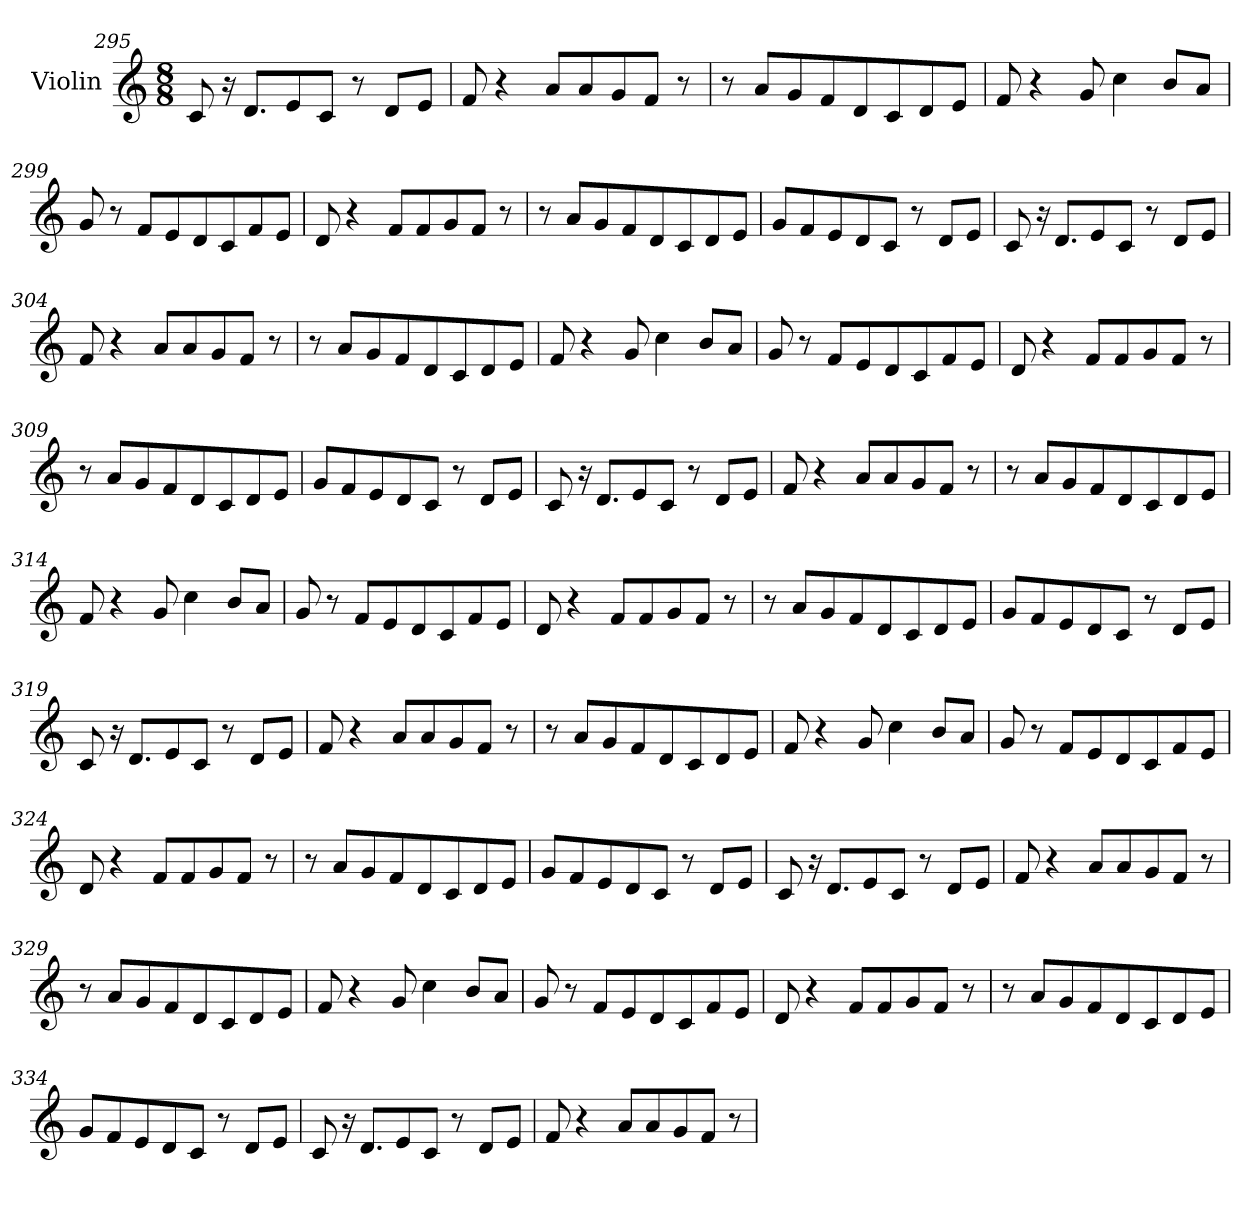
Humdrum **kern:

**kern
*part1
*staff1
*I"Violin
!!LO:PB:g=z
*clefG2
*k[]
*C:
*M8/8
=295
8c/
16r
8.d/L
8e/
8c/J
8r
8d/L
8e/J
=296
8f/
4r
8a/L
8a/
8g/
8f/J
8r
=297
8r
8a/L
8g/
8f/
8d/
8c/
8d/
8e/J
!!LO:PB:g=z
=298
8f/
4r
8g/
4cc\
8b/L
8a/J
!!LO:PB:g=z
=299
8g/
8r
8f/L
8e/
8d/
8c/
8f/
8e/J
=300
8d/
4r
8f/L
8f/
8g/
8f/J
8r
=301
8r
8a/L
8g/
8f/
8d/
8c/
8d/
8e/J
!!LO:PB:g=z
=302
8g/L
8f/
8e/
8d/
8c/J
8r
8d/L
8e/J
!!LO:PB:g=z
=303
8c/
16r
8.d/L
8e/
8c/J
8r
8d/L
8e/J
=304
8f/
4r
8a/L
8a/
8g/
8f/J
8r
=305
8r
8a/L
8g/
8f/
8d/
8c/
8d/
8e/J
!!LO:PB:g=z
=306
8f/
4r
8g/
4cc\
8b/L
8a/J
!!LO:PB:g=z
=307
8g/
8r
8f/L
8e/
8d/
8c/
8f/
8e/J
=308
8d/
4r
8f/L
8f/
8g/
8f/J
8r
=309
8r
8a/L
8g/
8f/
8d/
8c/
8d/
8e/J
!!LO:PB:g=z
=310
8g/L
8f/
8e/
8d/
8c/J
8r
8d/L
8e/J
!!LO:PB:g=z
=311
8c/
16r
8.d/L
8e/
8c/J
8r
8d/L
8e/J
=312
8f/
4r
8a/L
8a/
8g/
8f/J
8r
=313
8r
8a/L
8g/
8f/
8d/
8c/
8d/
8e/J
!!LO:PB:g=z
=314
8f/
4r
8g/
4cc\
8b/L
8a/J
!!LO:PB:g=z
=315
8g/
8r
8f/L
8e/
8d/
8c/
8f/
8e/J
=316
8d/
4r
8f/L
8f/
8g/
8f/J
8r
=317
8r
8a/L
8g/
8f/
8d/
8c/
8d/
8e/J
!!LO:PB:g=z
=318
8g/L
8f/
8e/
8d/
8c/J
8r
8d/L
8e/J
!!LO:PB:g=z
=319
8c/
16r
8.d/L
8e/
8c/J
8r
8d/L
8e/J
=320
8f/
4r
8a/L
8a/
8g/
8f/J
8r
=321
8r
8a/L
8g/
8f/
8d/
8c/
8d/
8e/J
!!LO:PB:g=z
=322
8f/
4r
8g/
4cc\
8b/L
8a/J
=323
8g/
8r
8f/L
8e/
8d/
8c/
8f/
8e/J
=324
8d/
4r
8f/L
8f/
8g/
8f/J
8r
!!LO:PB:g=z
=325
8r
8a/L
8g/
8f/
8d/
8c/
8d/
8e/J
=326
8g/L
8f/
8e/
8d/
8c/J
8r
8d/L
8e/J
!!LO:PB:g=z
=327
8c/
16r
8.d/L
8e/
8c/J
8r
8d/L
8e/J
=328
8f/
4r
8a/L
8a/
8g/
8f/J
8r
!!LO:PB:g=z
=329
8r
8a/L
8g/
8f/
8d/
8c/
8d/
8e/J
=330
8f/
4r
8g/
4cc\
8b/L
8a/J
!!LO:PB:g=z
=331
8g/
8r
8f/L
8e/
8d/
8c/
8f/
8e/J
=332
8d/
4r
8f/L
8f/
8g/
8f/J
8r
!!LO:PB:g=z
=333
8r
8a/L
8g/
8f/
8d/
8c/
8d/
8e/J
=334
8g/L
8f/
8e/
8d/
8c/J
8r
8d/L
8e/J
!!LO:PB:g=z
=335
8c/
16r
8.d/L
8e/
8c/J
8r
8d/L
8e/J
=336
8f/
4r
8a/L
8a/
8g/
8f/J
8r
=
*-
